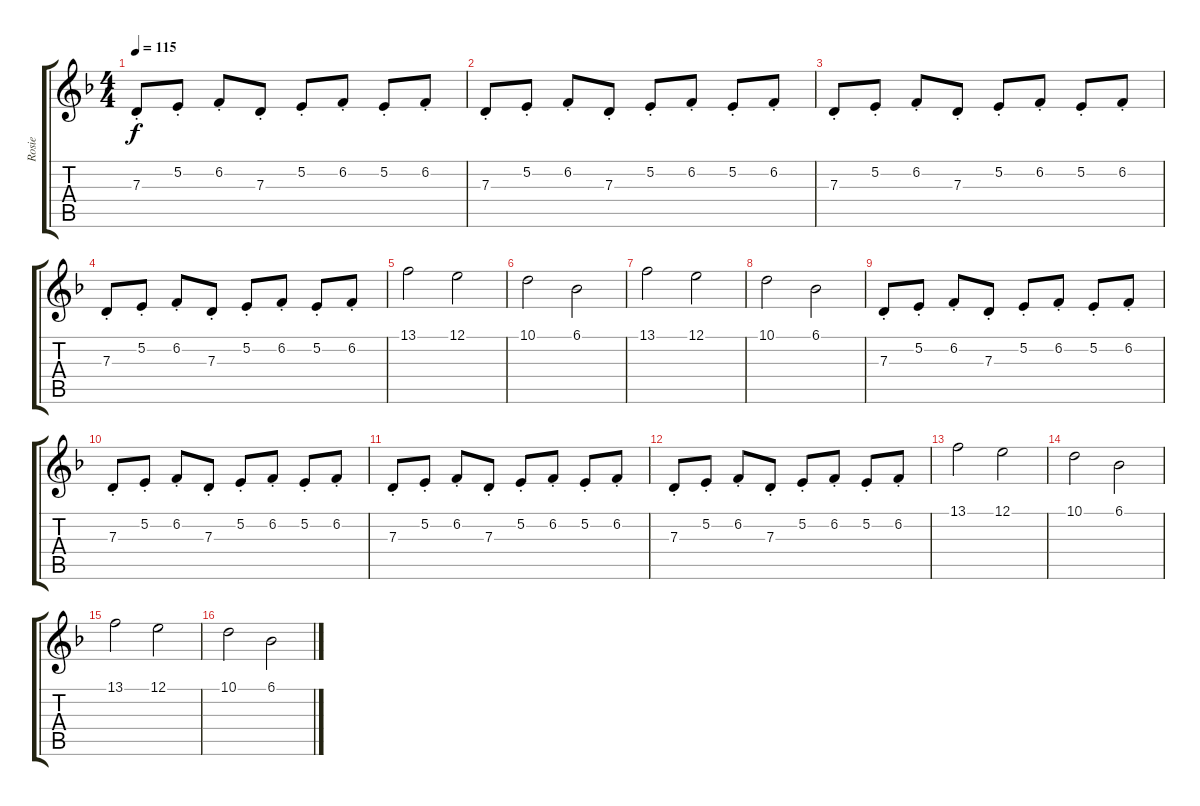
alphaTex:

\track ("Rosie" "Rosie") {instrument pad1newage}
\staff {score tabs}
\tuning (E4 B3 G3 D3 A2 E2) {hide}
\ts (4 4)
\tempo 115
\clef g2
\ks dminor
7.3{st}.8{dy f} 5.2{st}.8 6.2{st}.8 7.3{st}.8 5.2{st}.8 6.2{st}.8 5.2{st}.8 6.2{st}.8 |
7.3{st}.8 5.2{st}.8 6.2{st}.8 7.3{st}.8 5.2{st}.8 6.2{st}.8 5.2{st}.8 6.2{st}.8 |
7.3{st}.8 5.2{st}.8 6.2{st}.8 7.3{st}.8 5.2{st}.8 6.2{st}.8 5.2{st}.8 6.2{st}.8 |
7.3{st}.8 5.2{st}.8 6.2{st}.8 7.3{st}.8 5.2{st}.8 6.2{st}.8 5.2{st}.8 6.2{st}.8 |
13.1.2 12.1.2 |
10.1.2 6.1.2 |
13.1.2 12.1.2 |
10.1.2 6.1.2 |
7.3{st}.8 5.2{st}.8 6.2{st}.8 7.3{st}.8 5.2{st}.8 6.2{st}.8 5.2{st}.8 6.2{st}.8 |
7.3{st}.8 5.2{st}.8 6.2{st}.8 7.3{st}.8 5.2{st}.8 6.2{st}.8 5.2{st}.8 6.2{st}.8 |
7.3{st}.8 5.2{st}.8 6.2{st}.8 7.3{st}.8 5.2{st}.8 6.2{st}.8 5.2{st}.8 6.2{st}.8 |
7.3{st}.8 5.2{st}.8 6.2{st}.8 7.3{st}.8 5.2{st}.8 6.2{st}.8 5.2{st}.8 6.2{st}.8 |
13.1.2 12.1.2 |
10.1.2 6.1.2 |
13.1.2 12.1.2 |
10.1.2 6.1.2
